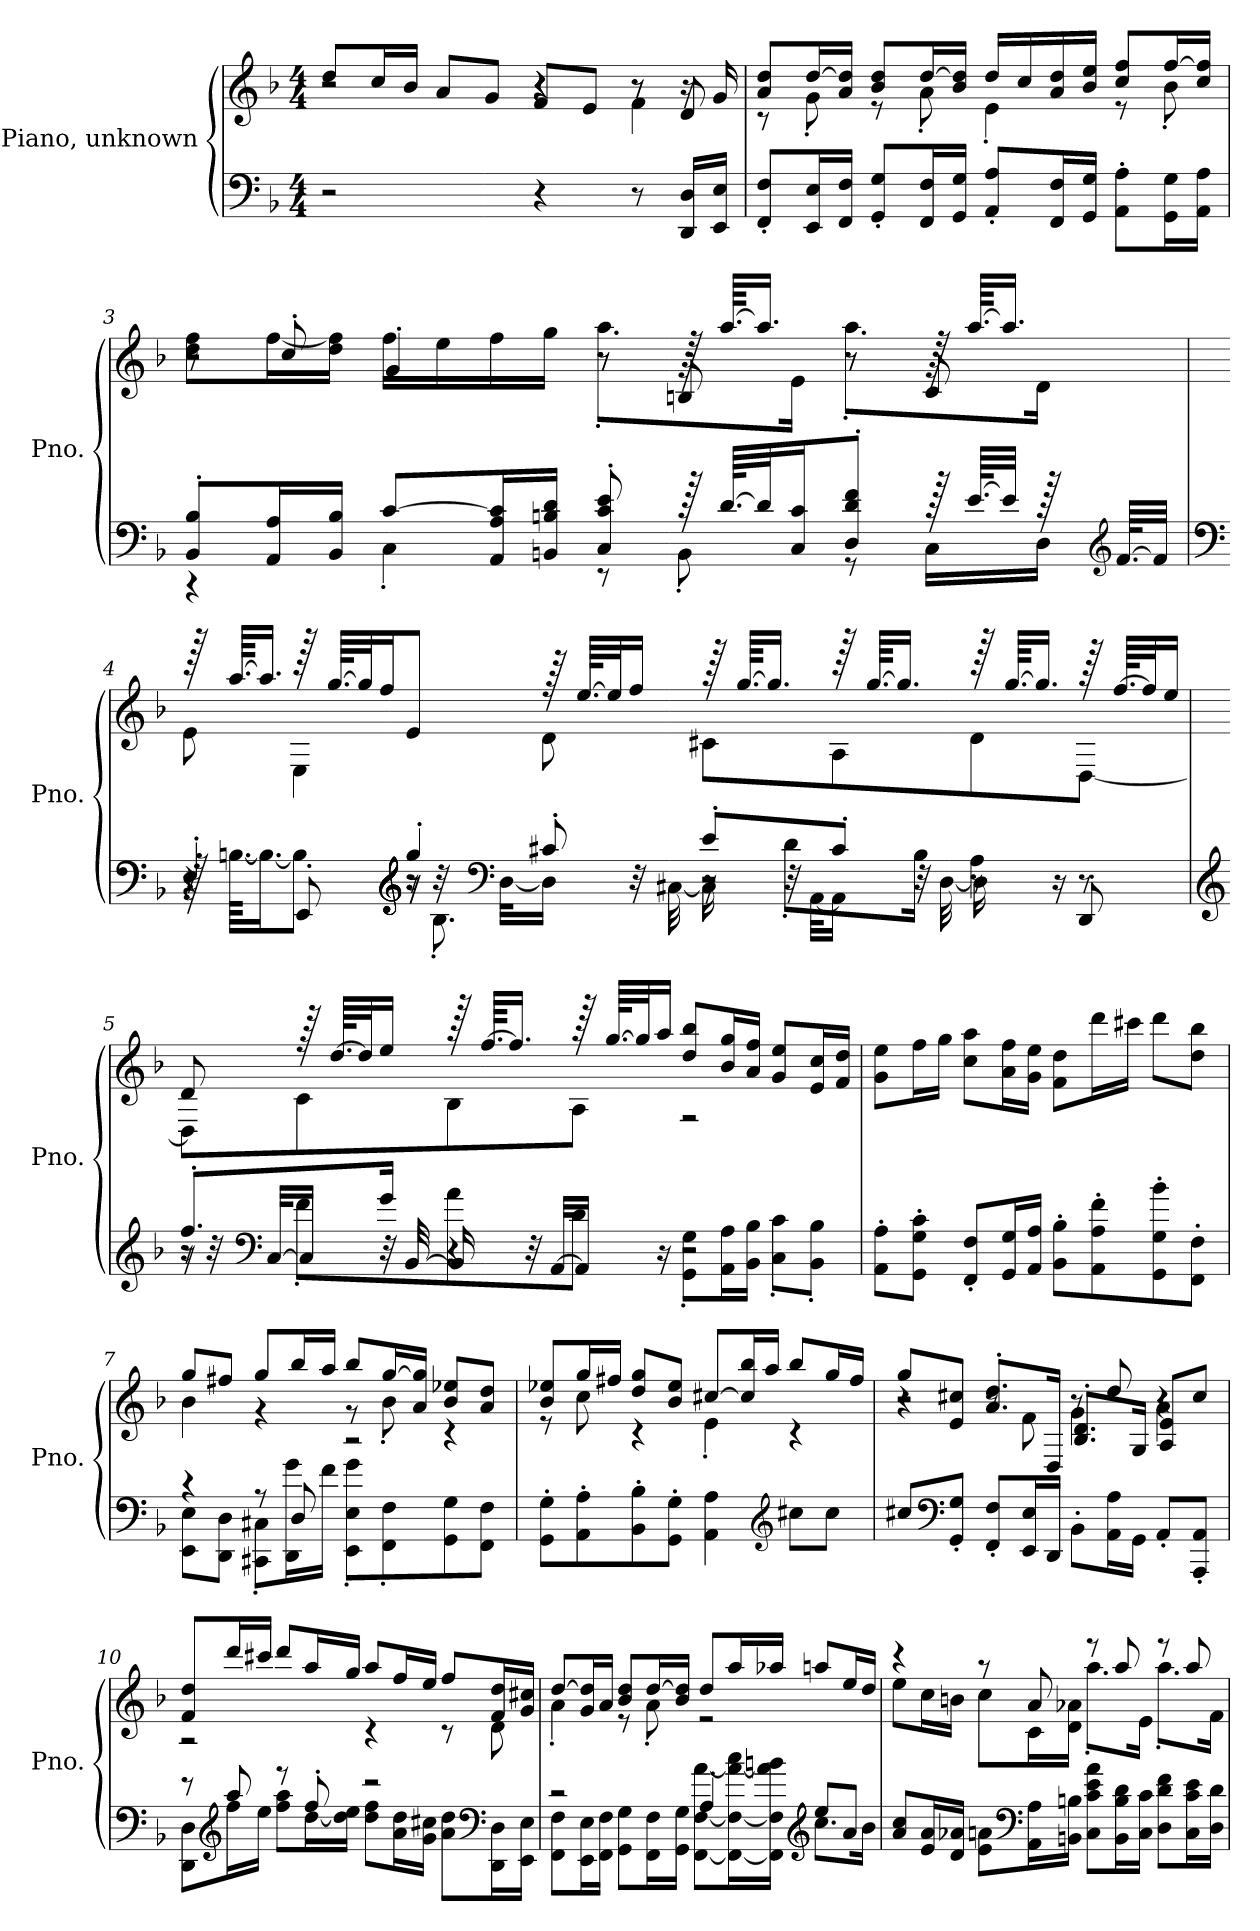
**kern	**kern
*part1	*part1
*staff2	*staff1
*I"Piano, unknown	*
*I'Pno.	*
*clefF4	*clefG2
*k[b-]	*k[b-]
*M4/4	*M4/4
*MM120	*MM120
=1	=1
*	*^
*	*	*^
2r	8dd/L	2r	2r
.	16cc/L	.	.
.	16b-/JJ	.	.
.	8a/L	.	.
.	8g/J	.	.
4r	8f/L	4r	4r
.	8e/J	.	.
8r	8r	4f\	8r
16DD/ 16D/LL	16r	.	8d/
16EE/ 16E/JJ	16g/	.	.
*	*	*v	*v
=2	=2	=2
8FF/' 8F/'L	8a/ 8dd/L	8r
16EE/ 16E/L	[16dd/L	8g'\
16FF/ 16F/JJ	16a/ 16dd/]JJ	.
8GG/' 8G/'L	8b-/ 8dd/L	8r
16FF/ 16F/L	[16dd/L	8a'\
16GG/ 16G/JJ	16b-/ 16dd/]JJ	.
8AA/' 8A/'L	16dd/LL	4e'\
.	16cc/	.
16FF/ 16F/L	16a/ 16dd/	.
16GG/ 16G/JJ	16b-/ 16ee/JJ	.
8AA\' 8A\'L	8cc/ 8ff/L	8r
16GG\ 16G\L	[16ff/L	8b-'\
16AA\ 16A\JJ	16cc/ 16ff/]JJ	.
!!LO:LB:g=z
=3	=3	=3
*^	*	*^
8BB-/' 8B-/'L	4r	2r	8dd\ 8ff\L	8r
16AA/ 16A/L	.	.	[16ff\L	8cc'/
16BB-/ 16B-/JJ	.	.	16dd\ 16ff\]JJ	.
[8c/L	4C'\	.	16ff\LL	4g'/
.	.	.	16ee\	.
16AA/ 16A/ 16c/]L	.	.	16ff\	.
16BBn/ 16Bn/ 16d/JJ	.	.	16gg\JJ	.
8C/' 8c/' 8e/'	8r	8r	8.aa'\L	8r
128r	8BB'\	128r	.	8Bn'/
[64.d/KLLL	.	[64.aa/KKLL	.	.
32d/J]	.	16.aa/JJ]	.	.
16C/ 16c/J	.	.	16e\Jk	.
8D/' 8d/' 8f/'J	8r	8r	8.aa'\L	8r
128r	16C\LL	128r	.	8c'/
[64.e/KLLL	.	[64.aa/KKLL	.	.
32e/JJJ]	.	16.aa/JJ]	.	.
128r	16D\JJ	.	16d\Jk	.
*clefG2	*	*	*	*
[64.f/KLLL	.	.	.	.
32f/JJJ]	.	.	.	.
*v	*v	*	*	*
*	*v	*v	*v
!!LO:LB:g=z
=4	=4
*clefF4	*
*^	*^
*	*^	*	*
*	*	*^	*	*
4E'/	128r	8r	4r	128r	8e\
.	[64.Bn\KKLL	.	.	[64.aa/KKLL	.
.	16.B\J_	.	.	16.aa/JJ]	.
.	8B\J]	8EE'/	.	128r	4E\
.	.	.	.	[64.gg/KLLL	.
.	.	.	.	32gg/J]	.
.	.	.	.	16ff/J	.
*clefG2	*	*	*	*	*
4gg'/	16r	8r	16r	8e/J	.
.	8.B'\	.	32r	.	.
*clefF4	*	*	*	*	*
.	.	.	[32D\KLL	.	.
.	.	8c#X'/	16D\JJ]	128r	8d\
.	.	.	.	[64.ee/KLLL	.
.	.	.	.	32ee/J]	.
.	.	.	32r	16ff/JJ	.
.	.	.	[32C#X\	.	.
2r	16r	8e'/L	16C#\]	128r	8c#X\L
.	.	.	.	[64.gg/KKLL	.
.	.	.	.	16.gg/JJ]	.
.	8d'\L	.	32r	.	.
.	.	.	[32AA\KLL	.	.
.	.	8c#'/J	16AA\JJ]	128r	8A\
.	.	.	.	[64.gg/KKLL	.
.	.	.	.	16.gg/JJ]	.
.	16B\Jk	.	32r	.	.
.	.	.	[32D\	.	.
.	4A\	8r	16D\]	128r	8d\
.	.	.	.	[64.gg/KKLL	.
.	.	.	.	16.gg/JJ]	.
.	.	.	16r	.	.
.	.	8DD'/	8r	128r	[8D\J
.	.	.	.	[64.ff/KLLL	.
.	.	.	.	32ff/J]	.
.	.	.	.	16ee/JJ	.
*v	*v	*v	*v	*	*
!!LO:LB:g=z	!!
=5	=5	=5
*clefG2	*	*
*^	*	*
*	*^	*	*
8.ff'/L	8r	16r	8d/	8D\L]
.	.	32r	.	.
*clefF4	*	*	*	*
.	.	[32C/KLL	.	.
.	8f'\L	16C/JJ]	128r	8c\
.	.	.	[64.dd/KLLL	.
.	.	.	32dd/J]	.
16g/Jk	.	32r	16ee/JJ	.
.	.	[32BB-/	.	.
4r	8a\	16BB-/]	128r	8B-\
.	.	.	[64.ff/KKLL	.
.	.	.	16.ff/JJ]	.
.	.	32r	.	.
.	.	[32AA/KLL	.	.
.	8d\J	16AA/JJ]	128r	8A\J
.	.	.	[64.gg/KLLL	.
.	.	.	32gg/J]	.
.	.	16r	16aa/JJ	.
2r	8GG\' 8G\'L	2r	8dd/ 8bb-/L	2r
.	16AA\ 16A\L	.	16b-/ 16gg/L	.
.	16BB-\ 16B-\JJ	.	16a/ 16ff/JJ	.
.	8C\' 8c\'L	.	8g/ 8ee/L	.
.	8BB-\' 8B-\'J	.	16e/ 16cc/L	.
.	.	.	16f/ 16dd/JJ	.
*v	*v	*v	*	*
*	*v	*v
=6	=6
8AA\' 8A\'L	8g\ 8ee\L
8GG\' 8G\' 8c\'J	16ff\L
.	16gg\JJ
8FF/' 8F/'L	8cc\ 8aa\L
16GG/ 16G/L	16a\ 16ff\L
16AA/ 16A/JJ	16g\ 16ee\JJ
8BB-\' 8B-\'L	8f\ 8dd\L
8AA\' 8A\' 8f\'	16ddd\L
.	16ccc#X\JJ
8GG\' 8G\' 8b-\'	8ddd\L
8FF\' 8F\'J	8dd\ 8bb-\J
!!LO:LB:g=z
=7	=7
*^	*^
4r	8EE\ 8E\L	8gg/L	4b-\
.	8DD\ 8D\J	8ff#X/J	.
8r	8CC#X\' 8C#X\'L	8gg/L	4r
8D/	16DD\ 16g\L	16bb-/L	.
.	16f\JJ	16aa/JJ	.
2r	8EE\' 8E\' 8g\'L	8bb-/L	8r
.	8FF\' 8F\'	[16gg/L	8b-'\
.	.	16a/ 16gg/]JJ	.
.	8GG\ 8G\	8b-/ 8ee-X/L	4r
.	8FF\ 8F\J	8a/ 8dd/J	.
*v	*v	*	*
=8	=8	=8
8GG\' 8G\'L	8b-/ 8ee-X/L	8r
8AA\' 8A\'	16gg/L	8cc\
.	16ff#X/JJ	.
8BB-\' 8B-\'	8dd/ 8gg/L	4r
8GG\' 8G\'J	8b-/ 8ee-/J	.
4AA\ 4A\	[8cc#X/L	4e'\
.	16cc#/] 16bb-/L	.
.	16aa/JJ	.
*clefG2	*	*
8cc#X\L	8bb-/L	4r
8cc#\J	16gg/L	.
.	16ff#/JJ	.
!!LO:LB:g=z
=9	=9	=9
*	*	*^
8cc#X/L	2r	4r	8gg/L
*clefF4	*	*	*
8GG/' 8G/'J	.	.	8e/ 8cc#X/J
8FF/' 8F/'L	.	8r	8.a/' 8.dd/'L
16EE/ 16E/L	.	8f\	.
16DD/JJ	.	.	16D/Jk
8BB-'\L	8r	4g\	8.B-/' 8.d/'L
16AA\ 16A\L	8dd/	.	.
16GG\JJ	.	.	16G/Jk
8AA'/L	4r	4a\	8A/ 8e/L
8AAA/' 8AA/'J	.	.	8cc#/J
*	*	*v	*v
=10	=10	=10
*^	*	*
8r	8DD\ 8D\L	8f/ 8dd/L	2r
*clefG2	*	*	*
8aa/	16ff\L	16ddd/L	.
.	16ee\JJ	16ccc#X/JJ	.
8r	8ff\ 8aa\L	8ddd/L	.
8ff'/	[16dd\L	16aa/L	.
.	16dd\] 16ee\JJ	16gg/JJ	.
2r	8dd\ 8ff\L	8aa/L	4r
.	16a\ 16dd\L	16ff/L	.
.	16g\ 16cc#X\JJ	16ee/JJ	.
.	8a\ 8dd\L	8ff/L	8r
*clefF4	*	*	*
.	16DD\ 16D\L	16f/ 16dd/L	8d\
.	16EE\ 16E\JJ	16g/ 16cc#X/JJ	.
!!LO:PB:g=z	!!
=11	=11	=11	=11
2r	8FF\ 8F\L	[8dd/L	4a'\
.	16EE\ 16E\L	16g/ 16dd/]L	.
.	16FF\ 16F\JJ	16a/JJ	.
.	8GG\ 8G\L	8b-/ 8dd/L	8r
.	16FF\ 16F\L	[16dd/L	8a'\
.	16GG\ 16G\JJ	16b-/ 16dd/]JJ	.
4A'/	[8FF\ [8F\ [8a\L	8dd/L	2r
.	16FF\_ 16F\_ 16a\_ 16cc\L	16aa/L	.
.	16FF\] 16F\] 16a\] 16bn\JJ	16aa-X/JJ	.
*clefG2	*	*	*
8ee/L	8.cc\L	8aan/L	.
8a/J	.	16ee/L	.
.	16b\Jk	16dd/JJ	.
*v	*v	*	*
=12	=12	=12
8a/ 8cc/L	4r	8ee\L
16e/ 16a/L	.	16cc\L
16d/ 16a-X/JJ	.	16bn\JJ
8e\ 8an\L	8r	8cc\L
*clefF4	*	*
16AA\ 16A\L	8a/	16c\L
16BBn\ 16Bn\JJ	.	16d\ 16a-X\JJ
8C\ 8c\ 8e\ 8a\L	8r	8.aa'\L
16BB\ 16B\ 16d\L	8aa/	.
16C\ 16c\JJ	.	16e\Jk
8D\ 8d\ 8f\L	8r	8.aa'\L
16C\ 16c\ 16e\L	8aa/	.
16D\ 16d\JJ	.	16f\Jk
*	*v	*v
=	=
*-	*-
